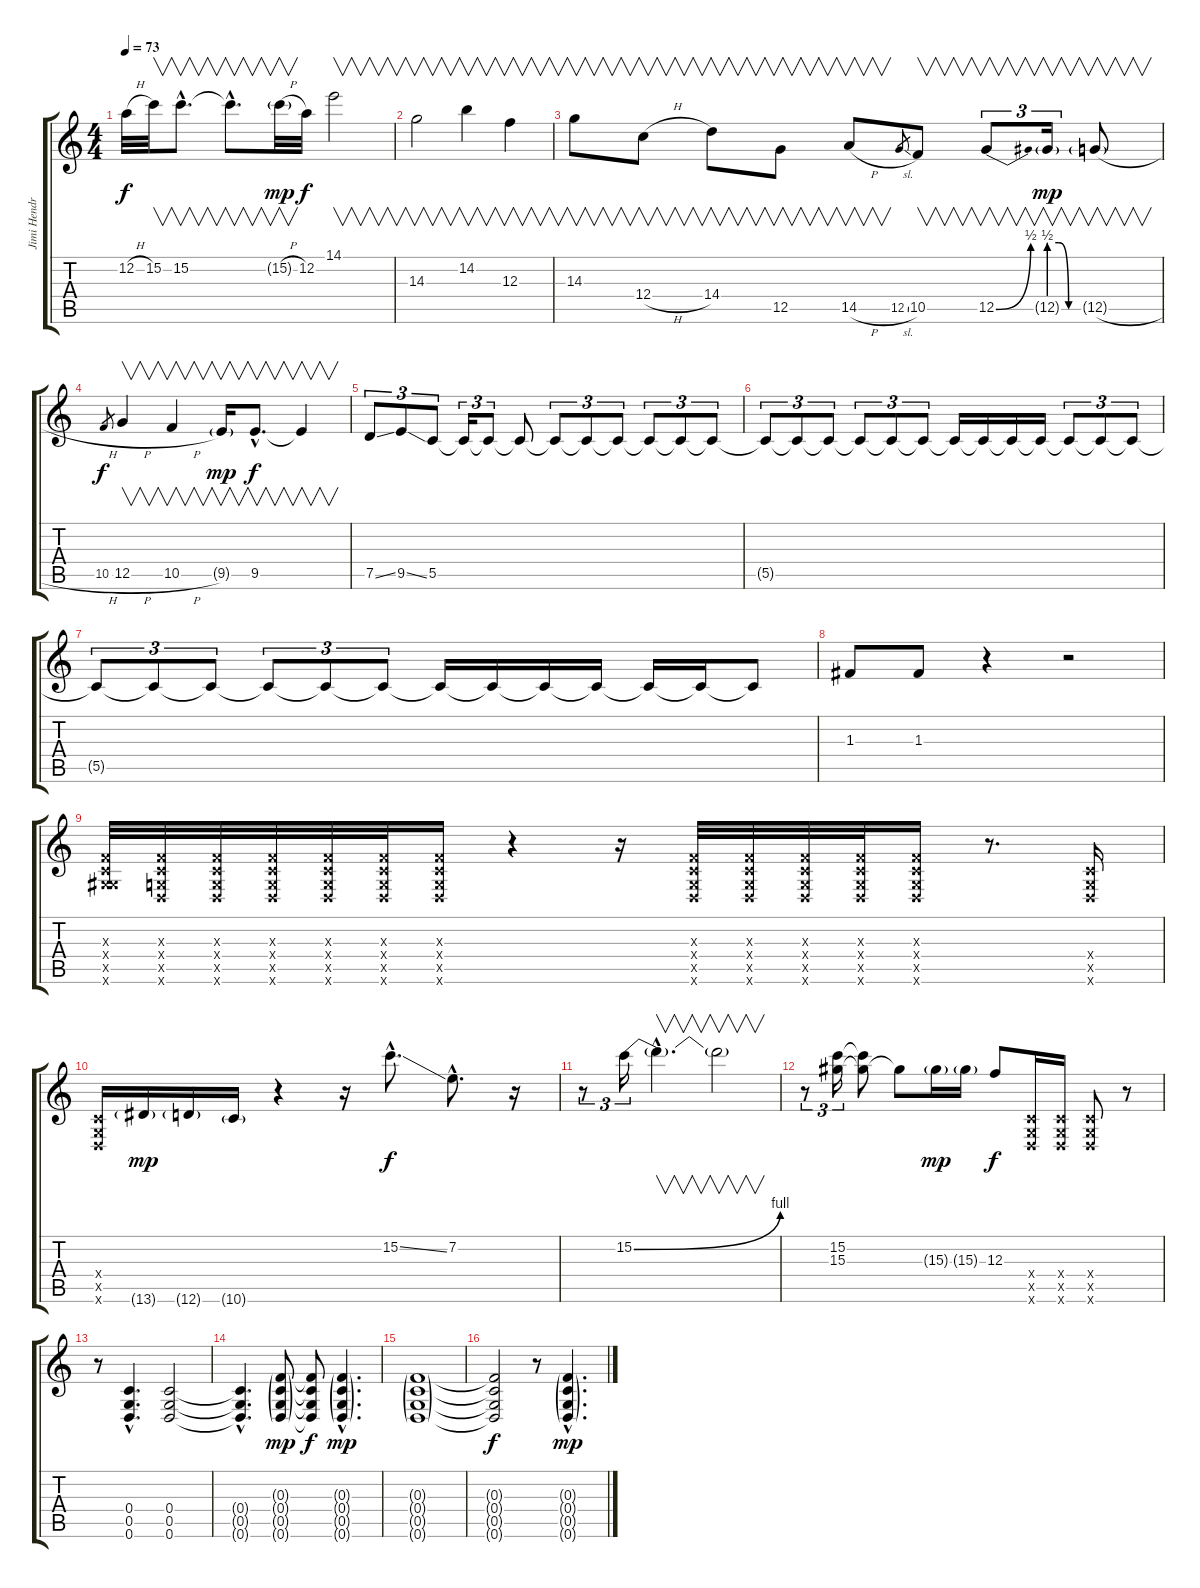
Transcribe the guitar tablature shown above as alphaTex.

\track ("Jimi Hendrix" "Jimi Hendr") {instrument overdrivenguitar}
\staff {score tabs}
\tuning (D4 A3 F3 C3 G2 D2) {hide}
\ts (4 4)
\tempo 73
\clef g2
\ks c
12.2{h}.32{dy f} 15.2.32{v} 15.2{hac}.8{v d} 15.2{hac t}.8{v d} 15.2{h g}.32{v dy mp} 12.2.32{dy f} 14.1.2{v} |
14.3.2{v} 14.2.4{v} 12.3.4{v} |
14.3.8{v} 12.4{h}.8{v} 14.4.8{v} 12.5.8{v} 14.5{h}.8{v} 12.5{sl}.8{gr} 10.5.8{v} 12.5{be (bend 0 0 60 2)}.8{v tu (3 2)} 12.5{be (custom 0 2 20 2 40 0 60 0) g}.16{v tu (3 2) dy mp} 12.5{h g}.8{v} |
10.5{h}.8{gr dy f} 12.5{h}.4{v} 10.5{h}.4{v} 9.5{g}.16{v dy mp} 9.5{hac}.8{v d dy f} 9.5{t}.4{v} |
7.5{ss}.8{tu (3 2)} 9.5{ss}.8{tu (3 2)} 5.5.8{tu (3 2)} 5.5{t}.16{tu (3 2)} 5.5{t}.8{tu (3 2)} 5.5{t}.8 5.5{t}.8{tu (3 2)} 5.5{t}.8{tu (3 2)} 5.5{t}.8{tu (3 2)} 5.5{t}.8{tu (3 2)} 5.5{t}.8{tu (3 2)} 5.5{t}.8{tu (3 2)} |
5.5{t}.8{tu (3 2)} 5.5{t}.8{tu (3 2)} 5.5{t}.8{tu (3 2)} 5.5{t}.8{tu (3 2)} 5.5{t}.8{tu (3 2)} 5.5{t}.8{tu (3 2)} 5.5{t}.16 5.5{t}.16 5.5{t}.16 5.5{t}.16 5.5{t}.8{tu (3 2)} 5.5{t}.8{tu (3 2)} 5.5{t}.8{tu (3 2)} |
5.5{t}.8{tu (3 2)} 5.5{t}.8{tu (3 2)} 5.5{t}.8{tu (3 2)} 5.5{t}.8{tu (3 2)} 5.5{t}.8{tu (3 2)} 5.5{t}.8{tu (3 2)} 5.5{t}.16 5.5{t}.16 5.5{t}.16 5.5{t}.16 5.5{t}.16 5.5{t}.16 5.5{t}.8 |
1.3.8 1.3.8 r.4 r.2 |
(0.3{x} 0.4{x} 0.5{x} 6.6{x}).32 (0.3{x} 0.4{x} 0.5{x} 0.6{x}).32 (0.3{x} 0.4{x} 0.5{x} 0.6{x}).32 (0.3{x} 0.4{x} 0.5{x} 0.6{x}).32 (0.3{x} 0.4{x} 0.5{x} 0.6{x}).32 (0.3{x} 0.4{x} 0.5{x} 0.6{x}).32 (0.3{x} 0.4{x} 0.5{x} 0.6{x}).16 r.4 r.16 (0.3{x} 0.4{x} 0.5{x} 0.6{x}).32 (0.3{x} 0.4{x} 0.5{x} 0.6{x}).32 (0.3{x} 0.4{x} 0.5{x} 0.6{x}).32 (0.3{x} 0.4{x} 0.5{x} 0.6{x}).32 (0.3{x} 0.4{x} 0.5{x} 0.6{x}).16 r.8{d} (0.4{x} 0.5{x} 0.6{x}).16 |
(0.4{x} 0.5{x} 0.6{x}).16 13.6{g}.16{dy mp} 12.6{g}.16 10.6{g}.16 r.4 r.16 15.2{ss hac}.8{d dy f} 7.2{hac}.8{d} r.16 |
r.8{tu (3 2)} 15.2{be (bend 0 0 60 4)}.16{tu (3 2)} 15.2{hac t}.4{v d} 15.2{t}.2{v} |
r.8{tu (3 2)} (15.2 15.3).16{tu (3 2)} (15.2{t} 15.3{t}).8 15.3{t}.8 15.3{g}.16{dy mp} 15.3{g}.16 12.3.8{dy f} (0.4{x} 0.5{x} 0.6{x}).16 (0.4{x} 0.5{x} 0.6{x}).16 (0.4{x} 0.5{x} 0.6{x}).8 r.8 |
r.8 (0.4{hac} 0.5{hac} 0.6{hac}).4{d} (0.4 0.5 0.6).2 |
(0.4{hac t} 0.5{hac t} 0.6{hac t}).4{d} (0.3{g} 0.4{g} 0.5{g} 0.6{g}).8{dy mp} (0.3{t} 0.4{t} 0.5{t} 0.6{t}).8{dy f} (0.3{g hac} 0.4{g hac} 0.5{g hac} 0.6{g hac}).4{d dy mp} |
(0.3{g} 0.4{g} 0.5{g} 0.6{g}).1 |
(0.3{t} 0.4{t} 0.5{t} 0.6{t}).2{dy f} r.8 (0.3{g hac} 0.4{g hac} 0.5{g hac} 0.6{g hac}).4{d dy mp}
